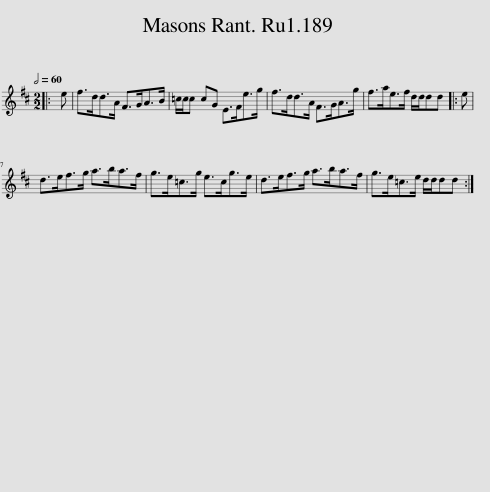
X:1
L:1/8
Q:1/2=60
M:2/2
I:linebreak $
K:D
V:1 treble
V:1
|: e | f>dd>A F>GA>B | =c/c/c cG E>Fe>g | f>dd>A F>GA>g | f>ae>f d/d/dd |: %5
 e |$ d>ef>g a>ba>f | g>e=c>g e>cg>e | d>ef>g a>ba>f | g>e=c>e d/d/dd :| %10
